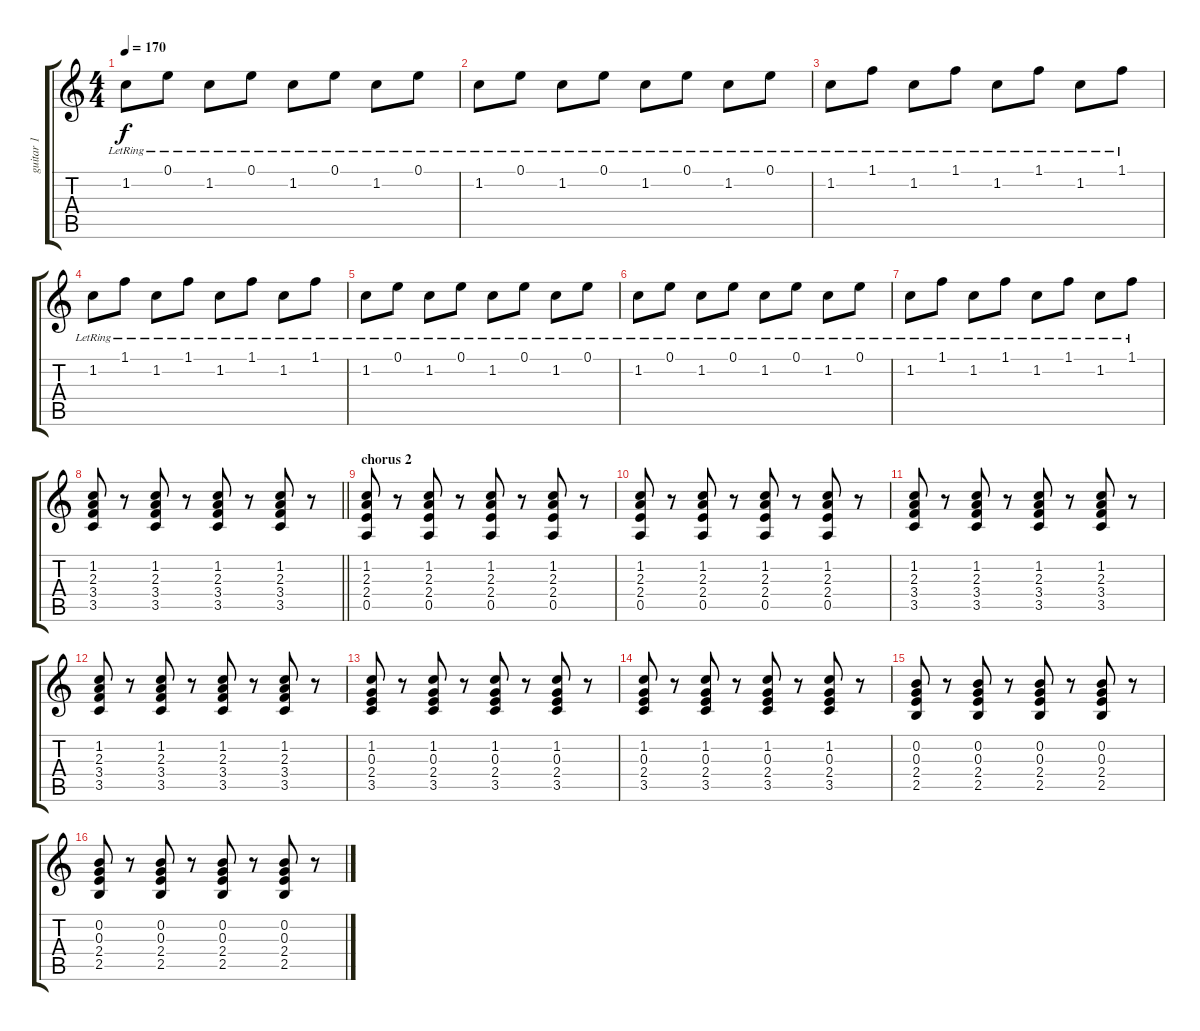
\track ("guitar 1" "guitar 1") {instrument acousticguitarnylon}
\staff {score tabs}
\tuning (E4 B3 G3 D3 A2 E2) {hide}
\ts (4 4)
\tempo 170
\clef g2
\ks c
1.2{lr}.8{dy f} 0.1{lr}.8 1.2{lr}.8 0.1{lr}.8 1.2{lr}.8 0.1{lr}.8 1.2{lr}.8 0.1{lr}.8 |
1.2{lr}.8 0.1{lr}.8 1.2{lr}.8 0.1{lr}.8 1.2{lr}.8 0.1{lr}.8 1.2{lr}.8 0.1{lr}.8 |
1.2{lr}.8 1.1{lr}.8 1.2{lr}.8 1.1{lr}.8 1.2{lr}.8 1.1{lr}.8 1.2{lr}.8 1.1{lr}.8 |
1.2{lr}.8 1.1{lr}.8 1.2{lr}.8 1.1{lr}.8 1.2{lr}.8 1.1{lr}.8 1.2{lr}.8 1.1{lr}.8 |
1.2{lr}.8 0.1{lr}.8 1.2{lr}.8 0.1{lr}.8 1.2{lr}.8 0.1{lr}.8 1.2{lr}.8 0.1{lr}.8 |
1.2{lr}.8 0.1{lr}.8 1.2{lr}.8 0.1{lr}.8 1.2{lr}.8 0.1{lr}.8 1.2{lr}.8 0.1{lr}.8 |
1.2{lr}.8 1.1{lr}.8 1.2{lr}.8 1.1{lr}.8 1.2{lr}.8 1.1{lr}.8 1.2{lr}.8 1.1{lr}.8 |
\barLineRight lightlight
(1.2 2.3 3.4 3.5).8{volume 14 instrument electricguitarjazz} r.8 (1.2 2.3 3.4 3.5).8 r.8 (1.2 2.3 3.4 3.5).8 r.8 (1.2 2.3 3.4 3.5).8 r.8 |
\section ("" "chorus 2")
(1.2 2.3 2.4 0.5).8 r.8 (1.2 2.3 2.4 0.5).8 r.8 (1.2 2.3 2.4 0.5).8 r.8 (1.2 2.3 2.4 0.5).8 r.8 |
(1.2 2.3 2.4 0.5).8 r.8 (1.2 2.3 2.4 0.5).8 r.8 (1.2 2.3 2.4 0.5).8 r.8 (1.2 2.3 2.4 0.5).8 r.8 |
(1.2 2.3 3.4 3.5).8 r.8 (1.2 2.3 3.4 3.5).8 r.8 (1.2 2.3 3.4 3.5).8 r.8 (1.2 2.3 3.4 3.5).8 r.8 |
(1.2 2.3 3.4 3.5).8 r.8 (1.2 2.3 3.4 3.5).8 r.8 (1.2 2.3 3.4 3.5).8 r.8 (1.2 2.3 3.4 3.5).8 r.8 |
(1.2 0.3 2.4 3.5).8 r.8 (1.2 0.3 2.4 3.5).8 r.8 (1.2 0.3 2.4 3.5).8 r.8 (1.2 0.3 2.4 3.5).8 r.8 |
(1.2 0.3 2.4 3.5).8 r.8 (1.2 0.3 2.4 3.5).8 r.8 (1.2 0.3 2.4 3.5).8 r.8 (1.2 0.3 2.4 3.5).8 r.8 |
(0.2 0.3 2.4 2.5).8 r.8 (0.2 0.3 2.4 2.5).8 r.8 (0.2 0.3 2.4 2.5).8 r.8 (0.2 0.3 2.4 2.5).8 r.8 |
(0.2 0.3 2.4 2.5).8 r.8 (0.2 0.3 2.4 2.5).8 r.8 (0.2 0.3 2.4 2.5).8 r.8 (0.2 0.3 2.4 2.5).8 r.8
